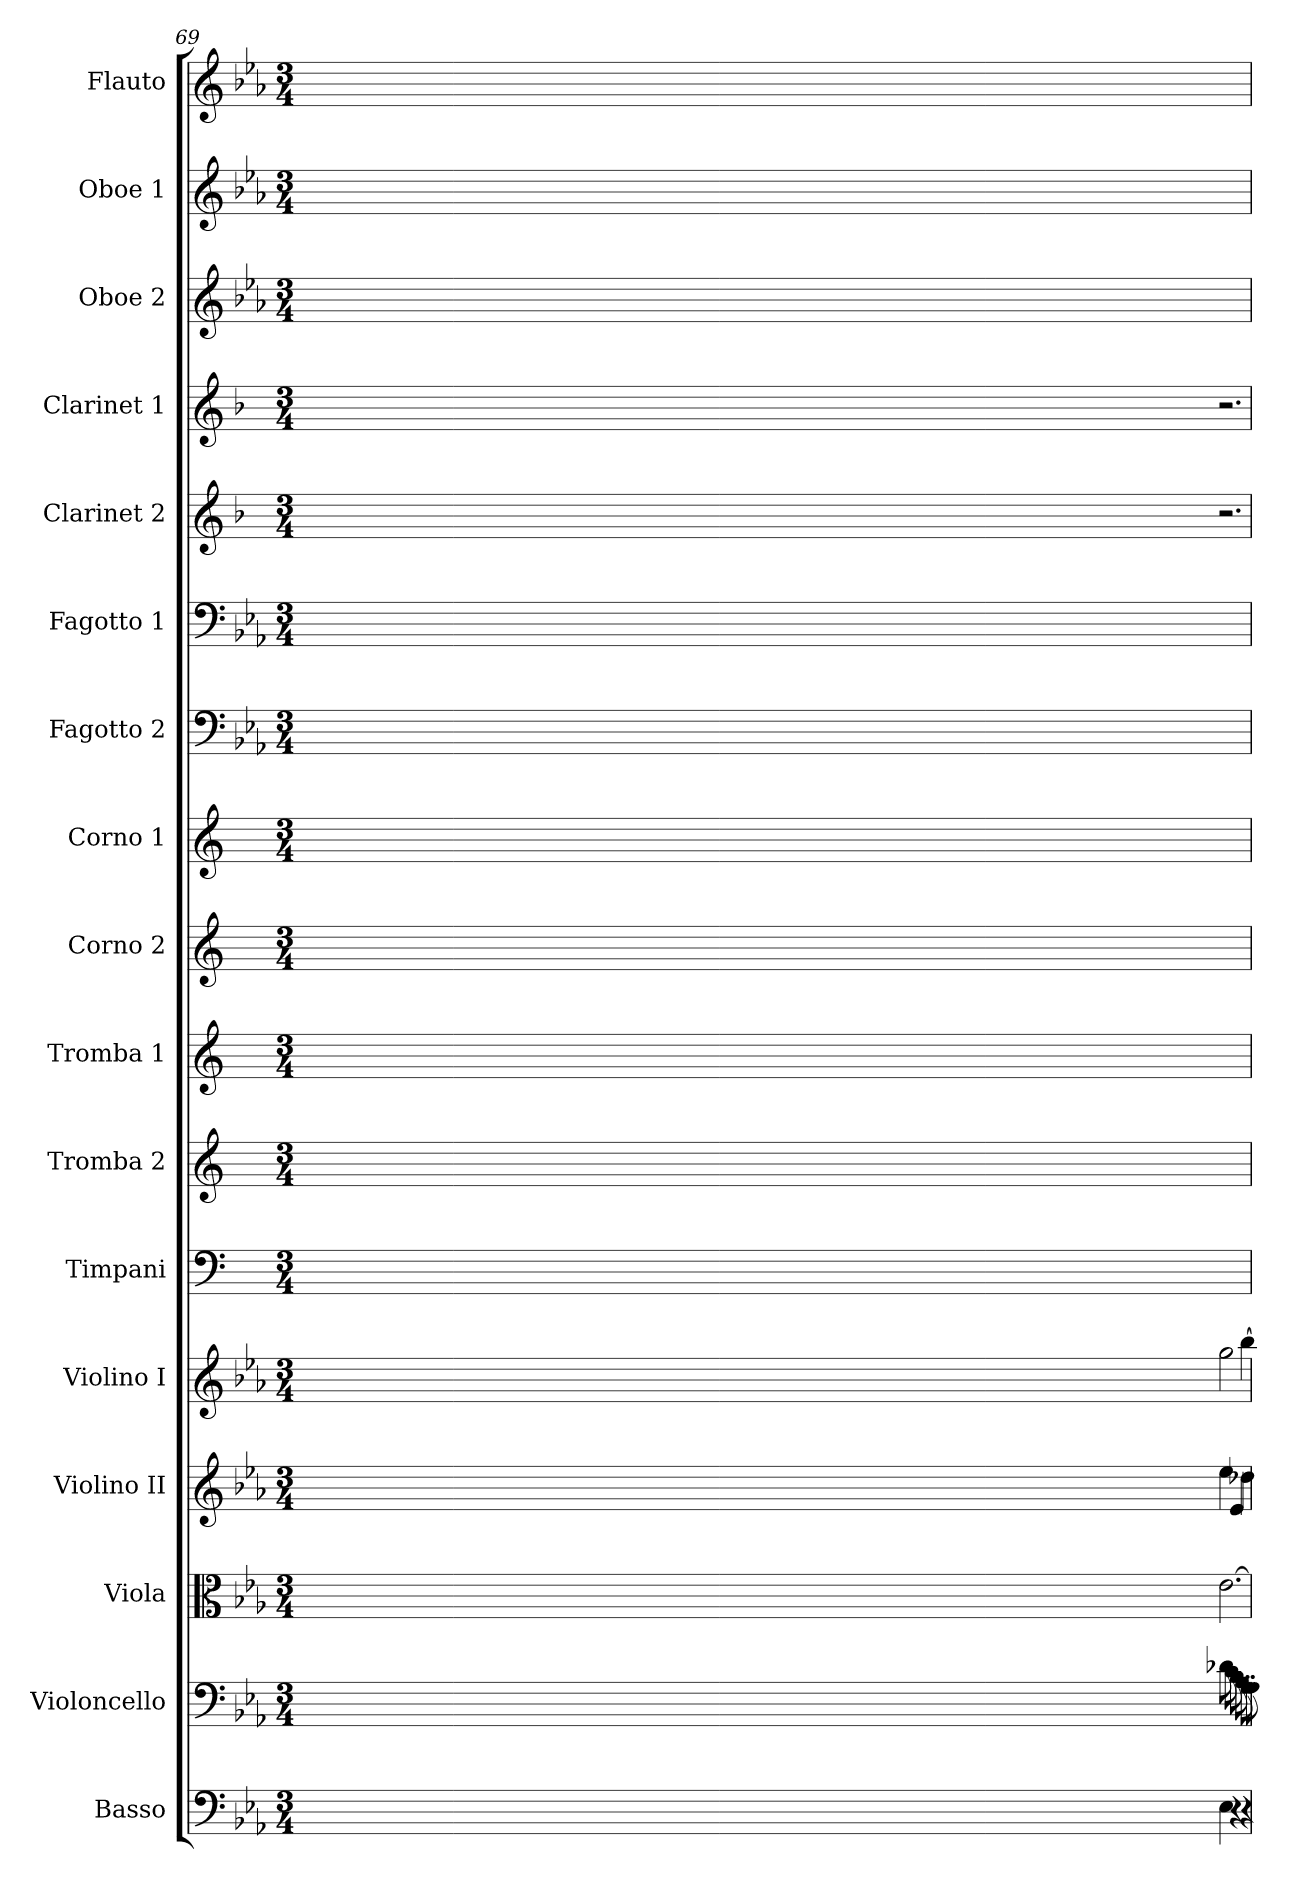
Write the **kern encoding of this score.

**kern	**kern	**kern	**kern	**kern	**kern	**kern	**kern	**kern	**kern	**kern	**kern	**kern	**kern	**kern	**kern	**kern
*part17	*part16	*part15	*part14	*part13	*part12	*part11	*part10	*part9	*part8	*part7	*part6	*part5	*part4	*part3	*part2	*part1
*staff17	*staff16	*staff15	*staff14	*staff13	*staff12	*staff11	*staff10	*staff9	*staff8	*staff7	*staff6	*staff5	*staff4	*staff3	*staff2	*staff1
*I"Basso	*I"Violoncello	*I"Viola	*I"Violino II	*I"Violino I	*I"Timpani	*I"Tromba 2	*I"Tromba 1	*I"Corno 2	*I"Corno 1	*I"Fagotto 2	*I"Fagotto 1	*I"Clarinet 2	*I"Clarinet 1	*I"Oboe 2	*I"Oboe 1	*I"Flauto
*	*I'Vc	*I'Vla	*I'Vln	*I'Vln	*	*	*	*	*	*	*	*I'Cl	*I'Cl	*I'Ob	*I'Ob	*I'Fl
*clefF4	*clefF4	*clefC3	*clefG2	*clefG2	*clefF4	*clefG2	*clefG2	*clefG2	*clefG2	*clefF4	*clefF4	*clefG2	*clefG2	*clefG2	*clefG2	*clefG2
*ITrd7c12	*	*	*	*	*	*ITrd-2c-3	*ITrd-2c-3	*ITrd5c9	*ITrd5c9	*	*	*ITrd1c2	*ITrd1c2	*	*	*
*k[b-e-a-]	*k[b-e-a-]	*k[b-e-a-]	*k[b-e-a-]	*k[b-e-a-]	*	*	*	*	*	*k[b-e-a-]	*k[b-e-a-]	*k[b-e-a-]	*k[b-e-a-]	*k[b-e-a-]	*k[b-e-a-]	*k[b-e-a-]
*M3/4	*M3/4	*M3/4	*M3/4	*M3/4	*M3/4	*M3/4	*M3/4	*M3/4	*M3/4	*M3/4	*M3/4	*M3/4	*M3/4	*M3/4	*M3/4	*M3/4
=69	=69	=69	=69	=69	=69	=69	=69	=69	=69	=69	=69	=69	=69	=69	=69	=69
1ryy	1ryy	1ryy	1ryy	1ryy	1ryy	1ryy	1ryy	1ryy	1ryy	1ryy	1ryy	1ryy	1ryy	1ryy	1ryy	1ryy
1ryy	1ryy	1ryy	1ryy	1ryy	1ryy	1ryy	1ryy	1ryy	1ryy	1ryy	1ryy	1ryy	1ryy	1ryy	1ryy	1ryy
1ryy	1ryy	1ryy	1ryy	1ryy	1ryy	1ryy	1ryy	1ryy	1ryy	1ryy	1ryy	1ryy	1ryy	1ryy	1ryy	1ryy
1ryy	1ryy	1ryy	1ryy	1ryy	1ryy	1ryy	1ryy	1ryy	1ryy	1ryy	1ryy	1ryy	1ryy	1ryy	1ryy	1ryy
1ryy	1ryy	1ryy	1ryy	1ryy	1ryy	1ryy	1ryy	1ryy	1ryy	1ryy	1ryy	1ryy	1ryy	1ryy	1ryy	1ryy
1ryy	1ryy	1ryy	1ryy	1ryy	1ryy	1ryy	1ryy	1ryy	1ryy	1ryy	1ryy	1ryy	1ryy	1ryy	1ryy	1ryy
1ryy	1ryy	1ryy	1ryy	1ryy	1ryy	1ryy	1ryy	1ryy	1ryy	1ryy	1ryy	1ryy	1ryy	1ryy	1ryy	1ryy
1ryy	1ryy	1ryy	1ryy	1ryy	1ryy	1ryy	1ryy	1ryy	1ryy	1ryy	1ryy	1ryy	1ryy	1ryy	1ryy	1ryy
1ryy	1ryy	1ryy	1ryy	1ryy	1ryy	1ryy	1ryy	1ryy	1ryy	1ryy	1ryy	1ryy	1ryy	1ryy	1ryy	1ryy
1ryy	1ryy	1ryy	1ryy	1ryy	1ryy	1ryy	1ryy	1ryy	1ryy	1ryy	1ryy	1ryy	1ryy	1ryy	1ryy	1ryy
1ryy	1ryy	1ryy	1ryy	1ryy	1ryy	1ryy	1ryy	1ryy	1ryy	1ryy	1ryy	1ryy	1ryy	1ryy	1ryy	1ryy
1ryy	1ryy	1ryy	1ryy	1ryy	1ryy	1ryy	1ryy	1ryy	1ryy	1ryy	1ryy	1ryy	1ryy	1ryy	1ryy	1ryy
1ryy	1ryy	1ryy	1ryy	1ryy	1ryy	1ryy	1ryy	1ryy	1ryy	1ryy	1ryy	1ryy	1ryy	1ryy	1ryy	1ryy
1ryy	1ryy	1ryy	1ryy	1ryy	1ryy	1ryy	1ryy	1ryy	1ryy	1ryy	1ryy	1ryy	1ryy	1ryy	1ryy	1ryy
1ryy	1ryy	1ryy	1ryy	1ryy	1ryy	1ryy	1ryy	1ryy	1ryy	1ryy	1ryy	1ryy	1ryy	1ryy	1ryy	1ryy
1ryy	1ryy	1ryy	1ryy	1ryy	1ryy	1ryy	1ryy	1ryy	1ryy	1ryy	1ryy	1ryy	1ryy	1ryy	1ryy	1ryy
1ryy	1ryy	1ryy	1ryy	1ryy	1ryy	1ryy	1ryy	1ryy	1ryy	1ryy	1ryy	1ryy	1ryy	1ryy	1ryy	1ryy
1ryy	1ryy	1ryy	1ryy	1ryy	1ryy	1ryy	1ryy	1ryy	1ryy	1ryy	1ryy	1ryy	1ryy	1ryy	1ryy	1ryy
1ryy	1ryy	1ryy	1ryy	1ryy	1ryy	1ryy	1ryy	1ryy	1ryy	1ryy	1ryy	1ryy	1ryy	1ryy	1ryy	1ryy
1ryy	1ryy	1ryy	1ryy	1ryy	1ryy	1ryy	1ryy	1ryy	1ryy	1ryy	1ryy	1ryy	1ryy	1ryy	1ryy	1ryy
1ryy	1ryy	1ryy	1ryy	1ryy	1ryy	1ryy	1ryy	1ryy	1ryy	1ryy	1ryy	1ryy	1ryy	1ryy	1ryy	1ryy
1ryy	1ryy	1ryy	1ryy	1ryy	1ryy	1ryy	1ryy	1ryy	1ryy	1ryy	1ryy	1ryy	1ryy	1ryy	1ryy	1ryy
1ryy	1ryy	1ryy	1ryy	1ryy	1ryy	1ryy	1ryy	1ryy	1ryy	1ryy	1ryy	1ryy	1ryy	1ryy	1ryy	1ryy
1ryy	1ryy	1ryy	1ryy	1ryy	1ryy	1ryy	1ryy	1ryy	1ryy	1ryy	1ryy	1ryy	1ryy	1ryy	1ryy	1ryy
1ryy	1ryy	1ryy	1ryy	1ryy	1ryy	1ryy	1ryy	1ryy	1ryy	1ryy	1ryy	1ryy	1ryy	1ryy	1ryy	1ryy
1ryy	1ryy	1ryy	1ryy	1ryy	1ryy	1ryy	1ryy	1ryy	1ryy	1ryy	1ryy	1ryy	1ryy	1ryy	1ryy	1ryy
1ryy	1ryy	1ryy	1ryy	1ryy	1ryy	1ryy	1ryy	1ryy	1ryy	1ryy	1ryy	1ryy	1ryy	1ryy	1ryy	1ryy
1ryy	1ryy	1ryy	1ryy	1ryy	1ryy	1ryy	1ryy	1ryy	1ryy	1ryy	1ryy	1ryy	1ryy	1ryy	1ryy	1ryy
1ryy	1ryy	1ryy	1ryy	1ryy	1ryy	1ryy	1ryy	1ryy	1ryy	1ryy	1ryy	1ryy	1ryy	1ryy	1ryy	1ryy
1ryy	1ryy	1ryy	1ryy	1ryy	1ryy	1ryy	1ryy	1ryy	1ryy	1ryy	1ryy	1ryy	1ryy	1ryy	1ryy	1ryy
1ryy	1ryy	1ryy	1ryy	1ryy	1ryy	1ryy	1ryy	1ryy	1ryy	1ryy	1ryy	1ryy	1ryy	1ryy	1ryy	1ryy
1ryy	1ryy	1ryy	1ryy	1ryy	1ryy	1ryy	1ryy	1ryy	1ryy	1ryy	1ryy	1ryy	1ryy	1ryy	1ryy	1ryy
1ryy	1ryy	1ryy	1ryy	1ryy	1ryy	1ryy	1ryy	1ryy	1ryy	1ryy	1ryy	1ryy	1ryy	1ryy	1ryy	1ryy
1ryy	1ryy	1ryy	1ryy	1ryy	1ryy	1ryy	1ryy	1ryy	1ryy	1ryy	1ryy	1ryy	1ryy	1ryy	1ryy	1ryy
1ryy	1ryy	1ryy	1ryy	1ryy	1ryy	1ryy	1ryy	1ryy	1ryy	1ryy	1ryy	1ryy	1ryy	1ryy	1ryy	1ryy
1ryy	1ryy	1ryy	1ryy	1ryy	1ryy	1ryy	1ryy	1ryy	1ryy	1ryy	1ryy	1ryy	1ryy	1ryy	1ryy	1ryy
1ryy	1ryy	1ryy	1ryy	1ryy	1ryy	1ryy	1ryy	1ryy	1ryy	1ryy	1ryy	1ryy	1ryy	1ryy	1ryy	1ryy
1ryy	1ryy	1ryy	1ryy	1ryy	1ryy	1ryy	1ryy	1ryy	1ryy	1ryy	1ryy	1ryy	1ryy	1ryy	1ryy	1ryy
1ryy	1ryy	1ryy	1ryy	1ryy	1ryy	1ryy	1ryy	1ryy	1ryy	1ryy	1ryy	1ryy	1ryy	1ryy	1ryy	1ryy
1ryy	1ryy	1ryy	1ryy	1ryy	1ryy	1ryy	1ryy	1ryy	1ryy	1ryy	1ryy	1ryy	1ryy	1ryy	1ryy	1ryy
1ryy	1ryy	1ryy	1ryy	1ryy	1ryy	1ryy	1ryy	1ryy	1ryy	1ryy	1ryy	1ryy	1ryy	1ryy	1ryy	1ryy
1ryy	1ryy	1ryy	1ryy	1ryy	1ryy	1ryy	1ryy	1ryy	1ryy	1ryy	1ryy	1ryy	1ryy	1ryy	1ryy	1ryy
1ryy	1ryy	1ryy	1ryy	1ryy	1ryy	1ryy	1ryy	1ryy	1ryy	1ryy	1ryy	1ryy	1ryy	1ryy	1ryy	1ryy
1ryy	1ryy	1ryy	1ryy	1ryy	1ryy	1ryy	1ryy	1ryy	1ryy	1ryy	1ryy	1ryy	1ryy	1ryy	1ryy	1ryy
1ryy	1ryy	1ryy	1ryy	1ryy	1ryy	1ryy	1ryy	1ryy	1ryy	1ryy	1ryy	1ryy	1ryy	1ryy	1ryy	1ryy
1ryy	1ryy	1ryy	1ryy	1ryy	1ryy	1ryy	1ryy	1ryy	1ryy	1ryy	1ryy	1ryy	1ryy	1ryy	1ryy	1ryy
1ryy	1ryy	1ryy	1ryy	1ryy	1ryy	1ryy	1ryy	1ryy	1ryy	1ryy	1ryy	1ryy	1ryy	1ryy	1ryy	1ryy
1ryy	1ryy	1ryy	1ryy	1ryy	1ryy	1ryy	1ryy	1ryy	1ryy	1ryy	1ryy	1ryy	1ryy	1ryy	1ryy	1ryy
2ryy	2ryy	2ryy	2ryy	2ryy	2ryy	2ryy	2ryy	2ryy	2ryy	2ryy	2ryy	2ryy	2ryy	2ryy	2ryy	2ryy
8.ryy	8.ryy	8.ryy	8.ryy	8.ryy	8.ryy	8.ryy	8.ryy	8.ryy	8.ryy	8.ryy	8.ryy	8.ryy	8.ryy	8.ryy	8.ryy	8.ryy
4EE-	8d-X	[2.e-	4ee-	2gg	2.ryy	2.ryy	2.ryy	2.ryy	2.ryy	2.ryy	2.ryy	2.r	2.r	2.ryy	2.ryy	2.ryy
.	8c	.	.	.	.	.	.	.	.	.	.	.	.	.	.	.
4r	8B-	.	4e-	.	.	.	.	.	.	.	.	.	.	.	.	.
.	8A-	.	.	.	.	.	.	.	.	.	.	.	.	.	.	.
4r	8G'	.	4dd-X	[4bb-	.	.	.	.	.	.	.	.	.	.	.	.
.	8G'	.	.	.	.	.	.	.	.	.	.	.	.	.	.	.
=	=	=	=	=	=	=	=	=	=	=	=	=	=	=	=	=
*-	*-	*-	*-	*-	*-	*-	*-	*-	*-	*-	*-	*-	*-	*-	*-	*-
